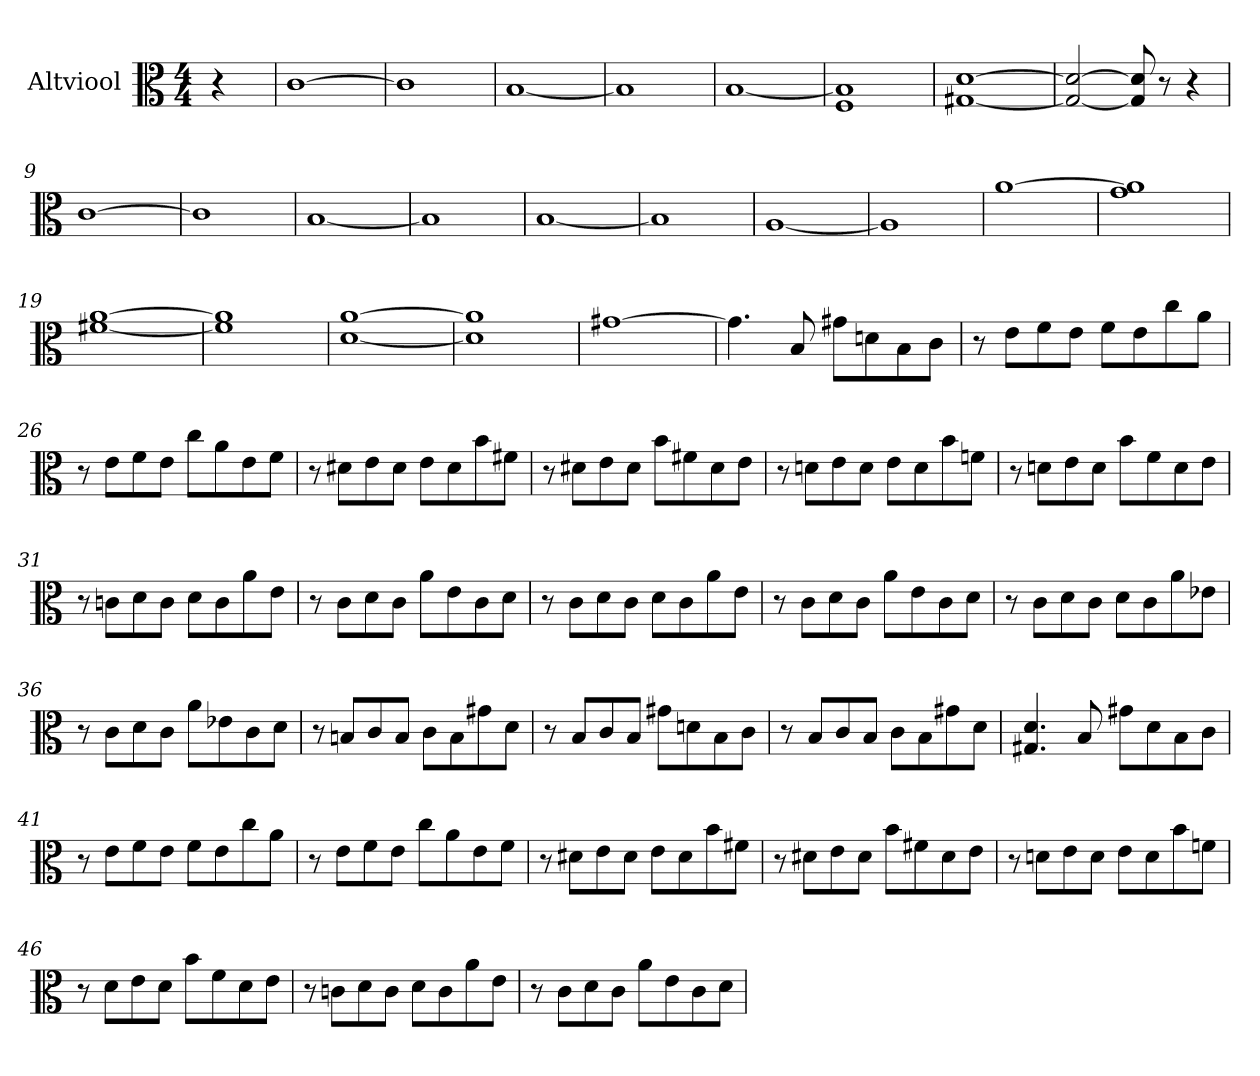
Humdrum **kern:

**kern
*part1
*staff1
*I"Altviool
*clefC3
*k[]
*M4/4
*MM145
=
4r
=1
[1c
=2
1c]
=3
[1B
=4
1B]
=5
[1B
=6
1F 1B]
=7
[1G#X [1d
=8
2G#/_ 2d/_
8G#/] 8d/]
8r
4r
=9
[1c
=10
1c]
=11
[1B
=12
1B]
=13
[1B
=14
1B]
=15
[1A
=16
1A]
!!LO:LB:g=z
=17
[1a
=18
1g 1a]
=19
[1f#X [1a
=20
1f#] 1a]
=21
[1d [1a
=22
1d] 1a]
=23
[1g#X
=24
4.g#\]
8B/
8g#X\L
8dn\
8B\
8c\J
=25
8r
8e\L
8f\
8e\J
8f\L
8e\
8cc\
8a\J
=26
8r
8e\L
8f\
8e\J
8cc\L
8a\
8e\
8f\J
!!LO:LB:g=z
=27
8r
8d#X\L
8e\
8d#\J
8e\L
8d#\
8b\
8f#X\J
=28
8r
8d#X\L
8e\
8d#\J
8b\L
8f#X\
8d#\
8e\J
=29
8r
8dn\L
8e\
8d\J
8e\L
8d\
8b\
8fn\J
=30
8r
8dn\L
8e\
8d\J
8b\L
8f\
8d\
8e\J
=31
8r
8cn\L
8d\
8c\J
8d\L
8c\
8a\
8e\J
!!LO:LB:g=z
=32
8r
8c\L
8d\
8c\J
8a\L
8e\
8c\
8d\J
=33
8r
8c\L
8d\
8c\J
8d\L
8c\
8a\
8e\J
=34
8r
8c\L
8d\
8c\J
8a\L
8e\
8c\
8d\J
=35
8r
8c\L
8d\
8c\J
8d\L
8c\
8a\
8e-X\J
=36
8r
8c\L
8d\
8c\J
8a\L
8e-X\
8c\
8d\J
!!LO:LB:g=z
=37
8r
8Bn/L
8c/
8B/J
8c\L
8B\
8g#X\
8d\J
=38
8r
8B/L
8c/
8B/J
8g#X\L
8dn\
8B\
8c\J
=39
8r
8B/L
8c/
8B/J
8c\L
8B\
8g#X\
8d\J
=40
4.G#X/ 4.d/
8B/
8g#X\L
8d\
8B\
8c\J
=41
8r
8e\L
8f\
8e\J
8f\L
8e\
8cc\
8a\J
!!LO:LB:g=z
=42
8r
8e\L
8f\
8e\J
8cc\L
8a\
8e\
8f\J
=43
8r
8d#X\L
8e\
8d#\J
8e\L
8d#\
8b\
8f#X\J
=44
8r
8d#X\L
8e\
8d#\J
8b\L
8f#X\
8d#\
8e\J
=45
8r
8dn\L
8e\
8d\J
8e\L
8d\
8b\
8fn\J
=46
8r
8d\L
8e\
8d\J
8b\L
8f\
8d\
8e\J
!!LO:LB:g=z
=47
8r
8cn\L
8d\
8c\J
8d\L
8c\
8a\
8e\J
=48
8r
8c\L
8d\
8c\J
8a\L
8e\
8c\
8d\J
=
*-
